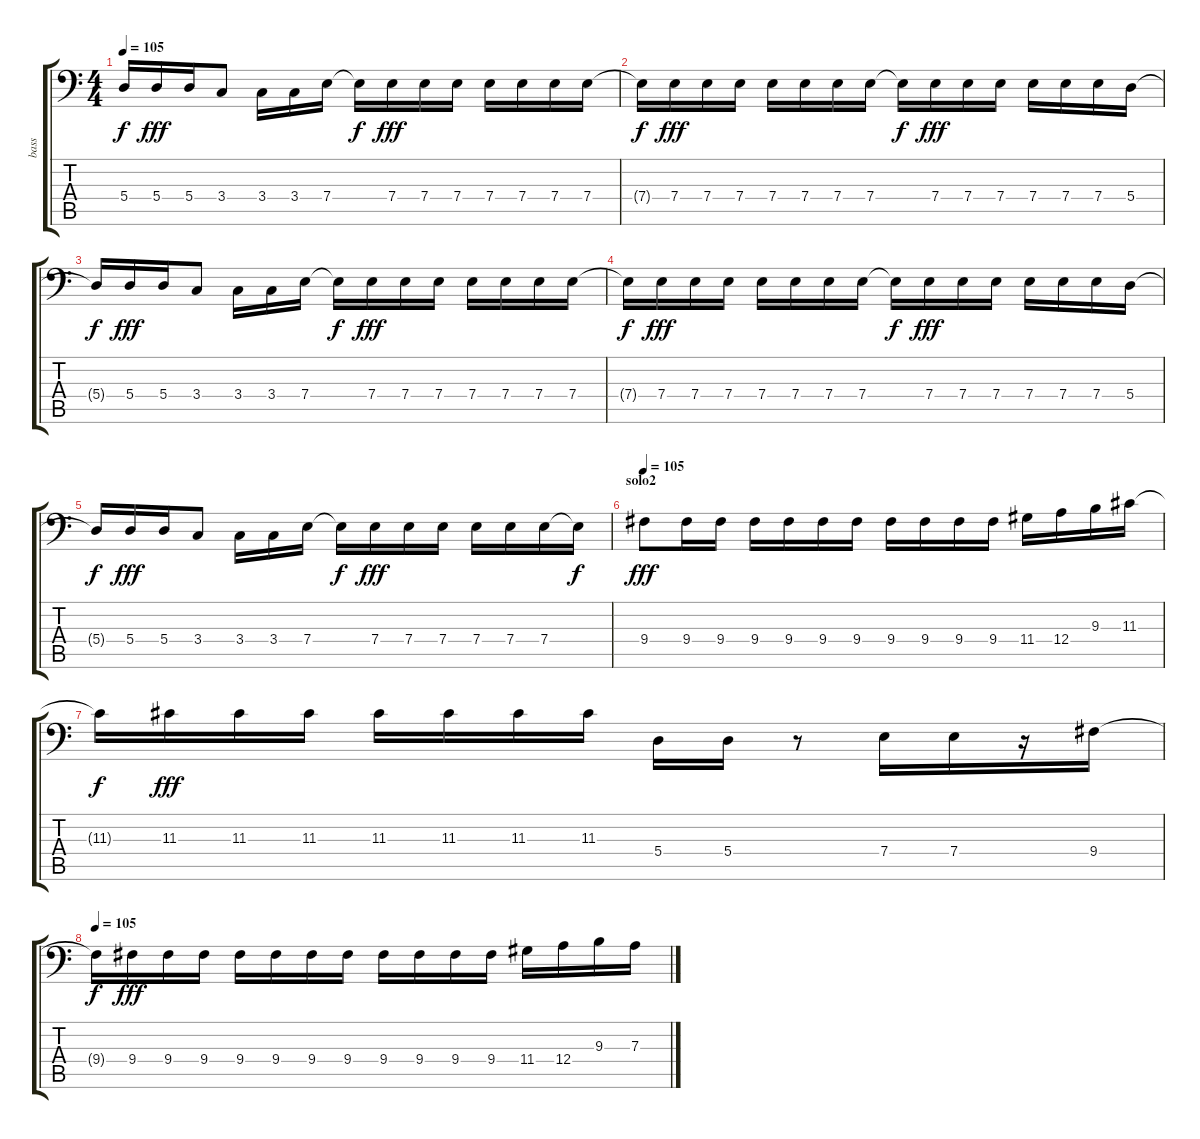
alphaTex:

\track ("bass" "bass") {instrument electricbassfinger}
\staff {score tabs}
\tuning (C3 G2 D2 A1 E1 B0) {hide}
\ts (4 4)
\tempo 105
\clef f4
\ks c
5.4{t}.16{dy f} 5.4.16{dy fff} 5.4.16 3.4.8 3.4.16 3.4.16 7.4.16 7.4{t}.16{dy f} 7.4.16{dy fff} 7.4.16 7.4.16 7.4.16 7.4.16 7.4.16 7.4.16 |
7.4{t}.16{dy f} 7.4.16{dy fff} 7.4.16 7.4.16 7.4.16 7.4.16 7.4.16 7.4.16 7.4{t}.16{dy f} 7.4.16{dy fff} 7.4.16 7.4.16 7.4.16 7.4.16 7.4.16 5.4.16 |
5.4{t}.16{dy f} 5.4.16{dy fff} 5.4.16 3.4.8 3.4.16 3.4.16 7.4.16 7.4{t}.16{dy f} 7.4.16{dy fff} 7.4.16 7.4.16 7.4.16 7.4.16 7.4.16 7.4.16 |
7.4{t}.16{dy f} 7.4.16{dy fff} 7.4.16 7.4.16 7.4.16 7.4.16 7.4.16 7.4.16 7.4{t}.16{dy f} 7.4.16{dy fff} 7.4.16 7.4.16 7.4.16 7.4.16 7.4.16 5.4.16 |
5.4{t}.16{dy f} 5.4.16{dy fff} 5.4.16 3.4.8 3.4.16 3.4.16 7.4.16 7.4{t}.16{dy f} 7.4.16{dy fff} 7.4.16 7.4.16 7.4.16 7.4.16 7.4.16 7.4{t}.16{dy f} |
\section ("" "solo2")
\tempo 105
9.4.8{dy fff} 9.4.16 9.4.16 9.4.16 9.4.16 9.4.16 9.4.16 9.4.16 9.4.16 9.4.16 9.4.16 11.4.16 12.4.16 9.3.16 11.3.16 |
11.3{t}.16{dy f} 11.3.16{dy fff} 11.3.16 11.3.16 11.3.16 11.3.16 11.3.16 11.3.16 5.4.16 5.4.16 r.8 7.4.16 7.4.16 r.16 9.4.16 |
\tempo 105
9.4{t}.16{dy f} 9.4.16{dy fff} 9.4.16 9.4.16 9.4.16 9.4.16 9.4.16 9.4.16 9.4.16 9.4.16 9.4.16 9.4.16 11.4.16 12.4.16 9.3.16 7.3.16
